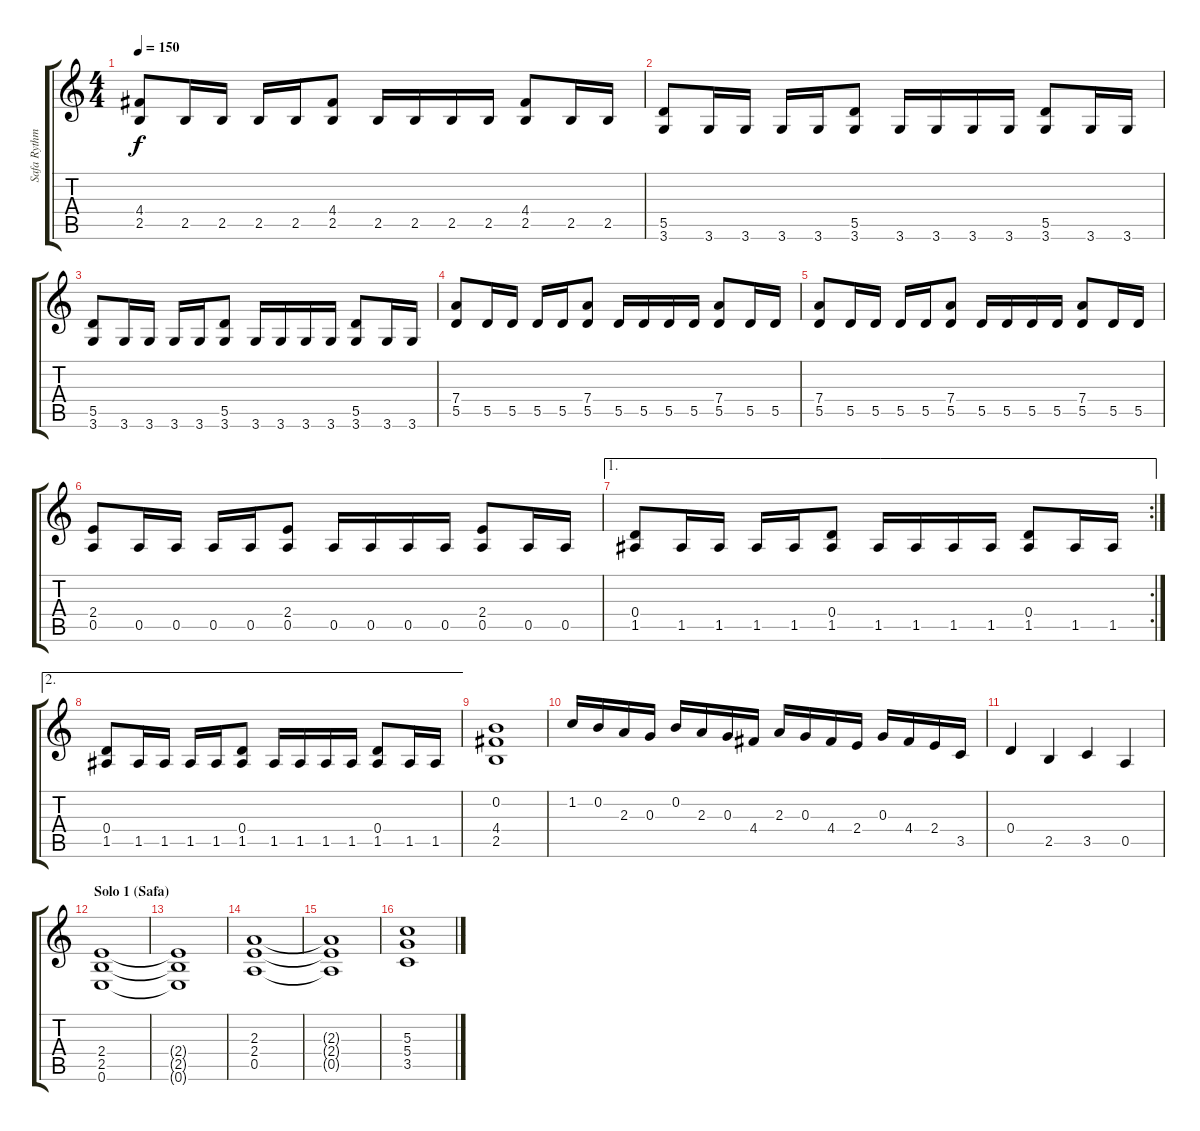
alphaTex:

\track ("Safa Rythmn" "Safa Rythm") {instrument distortionguitar}
\staff {score tabs}
\tuning (E4 B3 G3 D3 A2 E2) {hide}
\ts (4 4)
\tempo 150
\clef g2
\ks c
(4.4 2.5).8{dy f} 2.5.16 2.5.16 2.5.16 2.5.16 (4.4 2.5).8 2.5.16 2.5.16 2.5.16 2.5.16 (4.4 2.5).8 2.5.16 2.5.16 |
(5.5 3.6).8 3.6.16 3.6.16 3.6.16 3.6.16 (5.5 3.6).8 3.6.16 3.6.16 3.6.16 3.6.16 (5.5 3.6).8 3.6.16 3.6.16 |
(5.5 3.6).8 3.6.16 3.6.16 3.6.16 3.6.16 (5.5 3.6).8 3.6.16 3.6.16 3.6.16 3.6.16 (5.5 3.6).8 3.6.16 3.6.16 |
(7.4 5.5).8 5.5.16 5.5.16 5.5.16 5.5.16 (7.4 5.5).8 5.5.16 5.5.16 5.5.16 5.5.16 (7.4 5.5).8 5.5.16 5.5.16 |
(7.4 5.5).8 5.5.16 5.5.16 5.5.16 5.5.16 (7.4 5.5).8 5.5.16 5.5.16 5.5.16 5.5.16 (7.4 5.5).8 5.5.16 5.5.16 |
(2.4 0.5).8 0.5.16 0.5.16 0.5.16 0.5.16 (2.4 0.5).8 0.5.16 0.5.16 0.5.16 0.5.16 (2.4 0.5).8 0.5.16 0.5.16 |
\ae 1
\rc 2
(0.4 1.5).8 1.5.16 1.5.16 1.5.16 1.5.16 (0.4 1.5).8 1.5.16 1.5.16 1.5.16 1.5.16 (0.4 1.5).8 1.5.16 1.5.16 |
\ae 2
(0.4 1.5).8 1.5.16 1.5.16 1.5.16 1.5.16 (0.4 1.5).8 1.5.16 1.5.16 1.5.16 1.5.16 (0.4 1.5).8 1.5.16 1.5.16 |
(0.2 4.4 2.5).1 |
1.2.16 0.2.16 2.3.16 0.3.16 0.2.16 2.3.16 0.3.16 4.4.16 2.3.16 0.3.16 4.4.16 2.4.16 0.3.16 4.4.16 2.4.16 3.5.16 |
0.4.4 2.5.4 3.5.4 0.5.4 |
\section ("" "Solo 1 (Safa)")
(2.4 2.5 0.6).1 |
(2.4{t} 2.5{t} 0.6{t}).1 |
(2.3 2.4 0.5).1 |
(2.3{t} 2.4{t} 0.5{t}).1 |
(5.3 5.4 3.5).1
